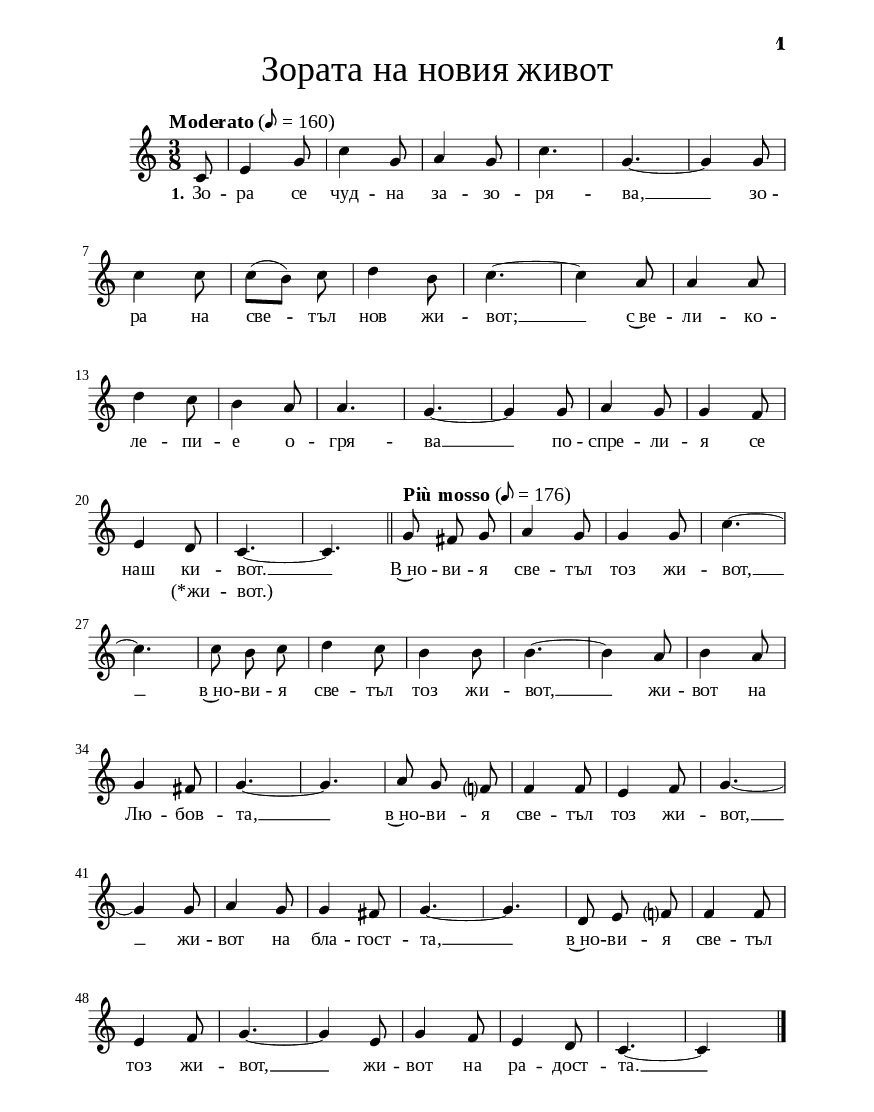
\version "2.24.4"

% include paper part and global functions
\include "include/globals.ily"

\bookpart {
  \label #'ref016
  \tocItem \markup "Зората на новия живот"
  \include "include/bookpart-paper.ily"
  \score {
    \include "include/score-layout.ily"

    \new Voice \absolute  {
      \clef treble
      \key c \major
      \time 3/8
      \tempoFunc "Moderato" 8 "160"
      \partial 8
      \autoBeamOff
      c'8 |e'4 g'8|c''4 g'8 |a'4 g'8 |c''4.| g'4. ~ |  g'4 g'8 |\break
      c''4 c''8| \once \autoBeamOn c''8 ([  b'8  ])  \noBeam  c''8 |d''4 b'8  |c''4. ~ | c''4  a'8| a'4 a'8| \break
      d''4  c''8| b'4 a'8| a'4. | g'4. ~ | g'4  g'8 | a'4 g'8 | g'4 f'8 | \break
      e'4 d'8| c'4. ~ | c'4.  | \bar "||"
      \tempoFunc "Più mosso" 8 "176"
      g'8  fis'8 g'8 | a'4 g'8 | g'4 g'8 | c''4. ~ | \break
      c''4.  | c''8 b'8 c''8| d''4 c''8 | b'4  b'8 | b'4. ~ | b'4   a'8| b'4 a'8 | \break
      g'4 fis'8 | g'4. ~ | g'4.  | a'8 g'8 f'?8 | f'4 f'8 | e'4 f'8 | g'4. ~ | \break
      g'4  g'8 | a'4 g'8 | g'4 fis'8 | g'4. ~ | g'4. | d'8 e'8 f'?8| f'4 f'8 | \break
      e'4 f'8 | g'4. ~ |g'4  e'8 | g'4 f'8 | e'4 d'8 | c'4. ~ | c' 4 s8 | \bar "|."
    }

    \addlyrics {
      \set stanza = "1." Зо -- ра се чуд -- на за -- зо -- ря -- ва, __ зо --
      ра на све -- тъл нов жи -- вот; __ с~ве -- ли -- ко --
      ле -- пи -- е о -- гря -- ва __  по -- спре -- ли -- я се
      наш ки -- вот. __  В~но -- ви -- я све -- тъл тоз жи -- вот, __
      в~но -- ви -- я све -- тъл тоз жи -- вот, __  жи -- вот на
      Лю -- бов -- та, __   в~но -- ви -- я све -- тъл тоз жи -- вот, __
      жи -- вот на бла -- гост -- та, __  в~но -- ви -- я све -- тъл
      тоз жи -- вот, __  жи -- вот на ра -- дост -- та. __
    }
    \addlyrics {
      \repeat unfold 32 { \skip 2 } (*жи -- вот.)
    }

    \header {
      title = \titleFunc #'ref_desc_1 "Зората на новия живот" "Zorata na novija život"
    }

    \midi{}
  } % score

  \pageBreak

  \markup \vspace #1

  \markup \abs-fontsize #11 {
    \override #`(baseline-skip . ,bgCoupletBaselineSkip)
    
    \fill-line {
      \column {
        \line {
          \bold "2."
          \column {
            "И птички въздуха изпълнят"
            "с възторг и сладки песни в хор,"
            "хармонията да допълнят"
            "в големия небесен двор."
          }
        }
        \vspace #1
        \line{ \italic"    Припев:"}
        %\vspace #0.3
        \line {
          "   "
          \column {
            "В новия светъл тоз живот, (2)"
            "живот на Любовта,"
            "в новия светъл тоз живот,"
            "живот на благостта,"
            "в новия светъл тоз живот,"
            "живот на радостта."
          }
        }
        \vspace #1
        \line {
          \bold "3."
          \column {
            "Трепти зората лекокрила"
            "и буди нашите души;"
            "като любяща майка мила"
            "подканва всекиго: „Стани!“."
          }
        }
        \vspace #1
        \line {
          \bold " "
          \column {
            \italic "  Припев ..."
          }
        }
        \vspace #0.5
        \line {
          \bold "4."
          \column {
            "Лъчи от любовта ни вливат"
            "в гърдите жива топлина,"
            "със сладка вяра ни повдигат"
            "във крепост и виделина."
          }
        }
        \vspace #1
        \line {
          \bold " "
          \column {
            \italic"  Припев ..."
          }
        }
        \vspace #0.5
        \line {
          \bold "5."
          \column {
            "О, тез лъчи от Бога идат,"
            "те пълнят нашите сърца"
            "и шепнат сладко как Той вика:"
            "„Елате, Mоите деца!“."
          }
        }
      }
    }
  }

} % bookpart
